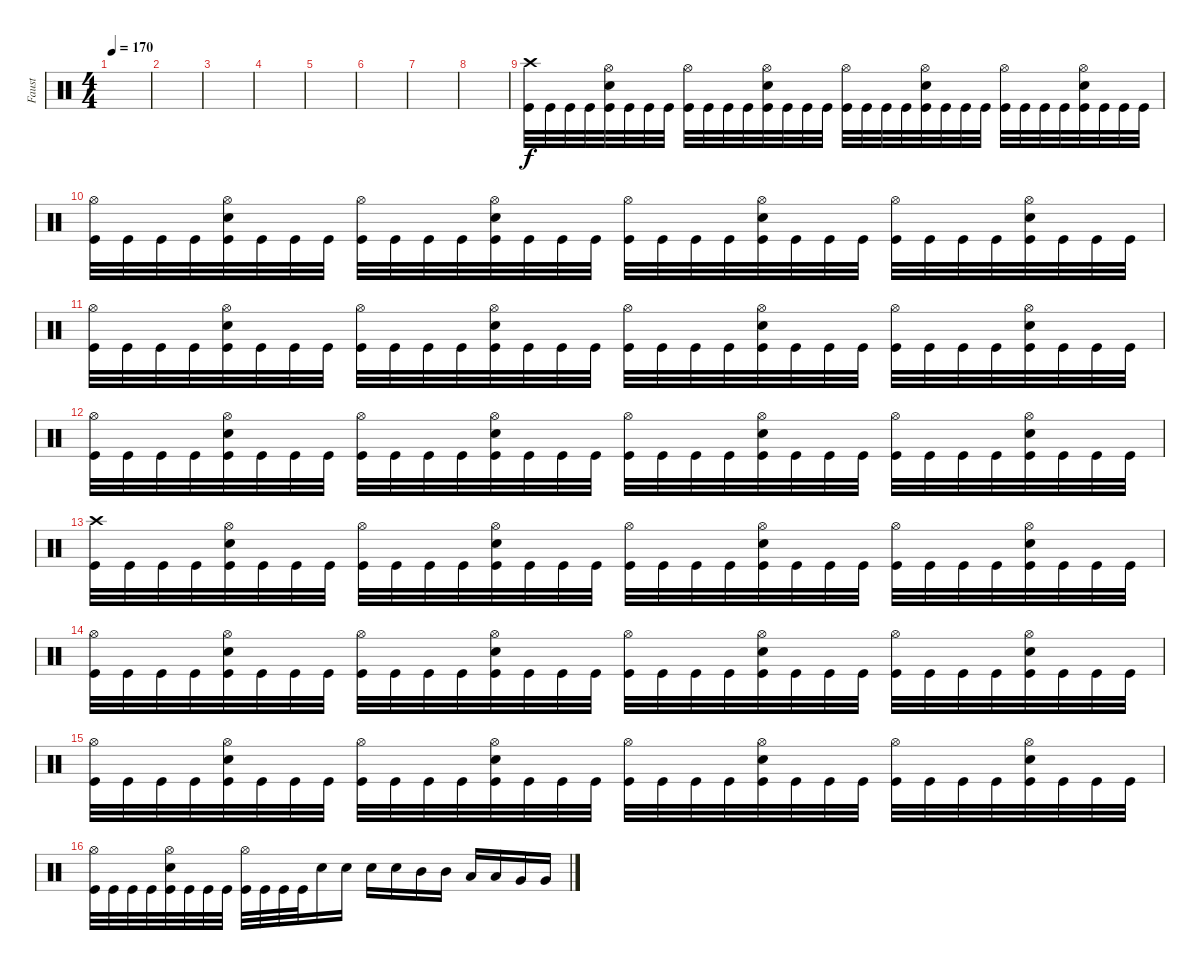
\track ("Faust" "Faust") {instrument percussion}
\staff {score}
\articulation defaults
\ts (4 4)
\tempo 170
\clef neutral
\ks c
|
|
|
|
|
|
|
|
("Kick (hit)" "Crash high (hit)").32 "Kick (hit)".32 "Kick (hit)".32 "Kick (hit)".32 ("Kick (hit)" "Snare (hit) 2" "Hi-Hat (open)").32 "Kick (hit)".32 "Kick (hit)".32 "Kick (hit)".32 ("Kick (hit)" "Hi-Hat (open)").32 "Kick (hit)".32 "Kick (hit)".32 "Kick (hit)".32 ("Kick (hit)" "Snare (hit) 2" "Hi-Hat (open)").32 "Kick (hit)".32 "Kick (hit)".32 "Kick (hit)".32 ("Kick (hit)" "Hi-Hat (open)").32 "Kick (hit)".32 "Kick (hit)".32 "Kick (hit)".32 ("Kick (hit)" "Snare (hit) 2" "Hi-Hat (open)").32 "Kick (hit)".32 "Kick (hit)".32 "Kick (hit)".32 ("Kick (hit)" "Hi-Hat (open)").32 "Kick (hit)".32 "Kick (hit)".32 "Kick (hit)".32 ("Kick (hit)" "Snare (hit) 2" "Hi-Hat (open)").32 "Kick (hit)".32 "Kick (hit)".32 "Kick (hit)".32 |
("Kick (hit)" "Hi-Hat (open)").32 "Kick (hit)".32 "Kick (hit)".32 "Kick (hit)".32 ("Kick (hit)" "Snare (hit) 2" "Hi-Hat (open)").32 "Kick (hit)".32 "Kick (hit)".32 "Kick (hit)".32 ("Kick (hit)" "Hi-Hat (open)").32 "Kick (hit)".32 "Kick (hit)".32 "Kick (hit)".32 ("Kick (hit)" "Snare (hit) 2" "Hi-Hat (open)").32 "Kick (hit)".32 "Kick (hit)".32 "Kick (hit)".32 ("Kick (hit)" "Hi-Hat (open)").32 "Kick (hit)".32 "Kick (hit)".32 "Kick (hit)".32 ("Kick (hit)" "Snare (hit) 2" "Hi-Hat (open)").32 "Kick (hit)".32 "Kick (hit)".32 "Kick (hit)".32 ("Kick (hit)" "Hi-Hat (open)").32 "Kick (hit)".32 "Kick (hit)".32 "Kick (hit)".32 ("Kick (hit)" "Snare (hit) 2" "Hi-Hat (open)").32 "Kick (hit)".32 "Kick (hit)".32 "Kick (hit)".32 |
("Kick (hit)" "Hi-Hat (open)").32 "Kick (hit)".32 "Kick (hit)".32 "Kick (hit)".32 ("Kick (hit)" "Snare (hit) 2" "Hi-Hat (open)").32 "Kick (hit)".32 "Kick (hit)".32 "Kick (hit)".32 ("Kick (hit)" "Hi-Hat (open)").32 "Kick (hit)".32 "Kick (hit)".32 "Kick (hit)".32 ("Kick (hit)" "Snare (hit) 2" "Hi-Hat (open)").32 "Kick (hit)".32 "Kick (hit)".32 "Kick (hit)".32 ("Kick (hit)" "Hi-Hat (open)").32 "Kick (hit)".32 "Kick (hit)".32 "Kick (hit)".32 ("Kick (hit)" "Snare (hit) 2" "Hi-Hat (open)").32 "Kick (hit)".32 "Kick (hit)".32 "Kick (hit)".32 ("Kick (hit)" "Hi-Hat (open)").32 "Kick (hit)".32 "Kick (hit)".32 "Kick (hit)".32 ("Kick (hit)" "Snare (hit) 2" "Hi-Hat (open)").32 "Kick (hit)".32 "Kick (hit)".32 "Kick (hit)".32 |
("Kick (hit)" "Hi-Hat (open)").32 "Kick (hit)".32 "Kick (hit)".32 "Kick (hit)".32 ("Kick (hit)" "Snare (hit) 2" "Hi-Hat (open)").32 "Kick (hit)".32 "Kick (hit)".32 "Kick (hit)".32 ("Kick (hit)" "Hi-Hat (open)").32 "Kick (hit)".32 "Kick (hit)".32 "Kick (hit)".32 ("Kick (hit)" "Snare (hit) 2" "Hi-Hat (open)").32 "Kick (hit)".32 "Kick (hit)".32 "Kick (hit)".32 ("Kick (hit)" "Hi-Hat (open)").32 "Kick (hit)".32 "Kick (hit)".32 "Kick (hit)".32 ("Kick (hit)" "Snare (hit) 2" "Hi-Hat (open)").32 "Kick (hit)".32 "Kick (hit)".32 "Kick (hit)".32 ("Kick (hit)" "Hi-Hat (open)").32 "Kick (hit)".32 "Kick (hit)".32 "Kick (hit)".32 ("Kick (hit)" "Snare (hit) 2" "Hi-Hat (open)").32 "Kick (hit)".32 "Kick (hit)".32 "Kick (hit)".32 |
("Kick (hit)" "Crash high (hit)").32 "Kick (hit)".32 "Kick (hit)".32 "Kick (hit)".32 ("Kick (hit)" "Snare (hit) 2" "Hi-Hat (open)").32 "Kick (hit)".32 "Kick (hit)".32 "Kick (hit)".32 ("Kick (hit)" "Hi-Hat (open)").32 "Kick (hit)".32 "Kick (hit)".32 "Kick (hit)".32 ("Kick (hit)" "Snare (hit) 2" "Hi-Hat (open)").32 "Kick (hit)".32 "Kick (hit)".32 "Kick (hit)".32 ("Kick (hit)" "Hi-Hat (open)").32 "Kick (hit)".32 "Kick (hit)".32 "Kick (hit)".32 ("Kick (hit)" "Snare (hit) 2" "Hi-Hat (open)").32 "Kick (hit)".32 "Kick (hit)".32 "Kick (hit)".32 ("Kick (hit)" "Hi-Hat (open)").32 "Kick (hit)".32 "Kick (hit)".32 "Kick (hit)".32 ("Kick (hit)" "Snare (hit) 2" "Hi-Hat (open)").32 "Kick (hit)".32 "Kick (hit)".32 "Kick (hit)".32 |
("Kick (hit)" "Hi-Hat (open)").32 "Kick (hit)".32 "Kick (hit)".32 "Kick (hit)".32 ("Kick (hit)" "Snare (hit) 2" "Hi-Hat (open)").32 "Kick (hit)".32 "Kick (hit)".32 "Kick (hit)".32 ("Kick (hit)" "Hi-Hat (open)").32 "Kick (hit)".32 "Kick (hit)".32 "Kick (hit)".32 ("Kick (hit)" "Snare (hit) 2" "Hi-Hat (open)").32 "Kick (hit)".32 "Kick (hit)".32 "Kick (hit)".32 ("Kick (hit)" "Hi-Hat (open)").32 "Kick (hit)".32 "Kick (hit)".32 "Kick (hit)".32 ("Kick (hit)" "Snare (hit) 2" "Hi-Hat (open)").32 "Kick (hit)".32 "Kick (hit)".32 "Kick (hit)".32 ("Kick (hit)" "Hi-Hat (open)").32 "Kick (hit)".32 "Kick (hit)".32 "Kick (hit)".32 ("Kick (hit)" "Snare (hit) 2" "Hi-Hat (open)").32 "Kick (hit)".32 "Kick (hit)".32 "Kick (hit)".32 |
("Kick (hit)" "Hi-Hat (open)").32 "Kick (hit)".32 "Kick (hit)".32 "Kick (hit)".32 ("Kick (hit)" "Snare (hit) 2" "Hi-Hat (open)").32 "Kick (hit)".32 "Kick (hit)".32 "Kick (hit)".32 ("Kick (hit)" "Hi-Hat (open)").32 "Kick (hit)".32 "Kick (hit)".32 "Kick (hit)".32 ("Kick (hit)" "Snare (hit) 2" "Hi-Hat (open)").32 "Kick (hit)".32 "Kick (hit)".32 "Kick (hit)".32 ("Kick (hit)" "Hi-Hat (open)").32 "Kick (hit)".32 "Kick (hit)".32 "Kick (hit)".32 ("Kick (hit)" "Snare (hit) 2" "Hi-Hat (open)").32 "Kick (hit)".32 "Kick (hit)".32 "Kick (hit)".32 ("Kick (hit)" "Hi-Hat (open)").32 "Kick (hit)".32 "Kick (hit)".32 "Kick (hit)".32 ("Kick (hit)" "Snare (hit) 2" "Hi-Hat (open)").32 "Kick (hit)".32 "Kick (hit)".32 "Kick (hit)".32 |
("Kick (hit)" "Hi-Hat (open)").32 "Kick (hit)".32 "Kick (hit)".32 "Kick (hit)".32 ("Kick (hit)" "Snare (hit) 2" "Hi-Hat (open)").32 "Kick (hit)".32 "Kick (hit)".32 "Kick (hit)".32 ("Kick (hit)" "Hi-Hat (open)").32 "Kick (hit)".32 "Kick (hit)".32 "Kick (hit)".32 "Snare (hit) 2".16 "Snare (hit) 2".16 "Snare (hit) 2".16 "Snare (hit) 2".16 "Mid Tom (hit)".16 "Mid Tom (hit)".16 "Low Tom (hit)".16 "Low Tom (hit)".16 "Very Low Tom (hit)".16 "Very Low Tom (hit)".16
